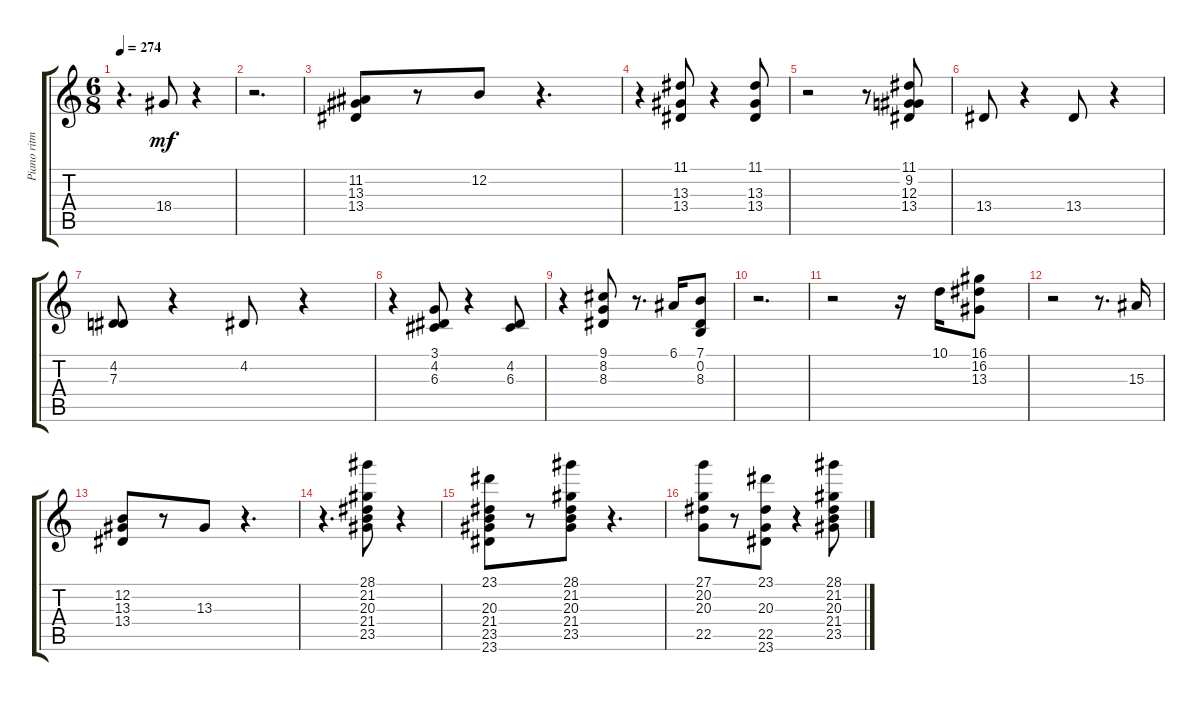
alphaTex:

\track ("Piano ritmo Base" "Piano ritm") {instrument acousticgrandpiano}
\staff {score tabs}
\tuning (E4 B3 G3 D3 A2 E2) {hide}
\ts (6 8)
\tempo 274
\clef g2
\ks c
r.4{d dy mf} 18.4.8 r.4 |
r.2{d} |
(11.2 13.3 13.4).8 r.8 12.2.8 r.4{d} |
r.4 (11.1 13.3 13.4).8 r.4 (11.1 13.3 13.4).8 |
r.2 r.8 (11.1 9.2 12.3 13.4).8 |
13.4.8 r.4 13.4.8 r.4 |
(4.2 7.3).8 r.4 4.2.8 r.4 |
r.4 (3.1 4.2 6.3).8 r.4 (4.2 6.3).8 |
r.4 (9.1 8.2 8.3).8 r.8{d} 6.1.16 (7.1 0.2 8.3).8 |
r.2{d} |
r.2 r.16 10.1.16 (16.1 16.2 13.3).8 |
r.2 r.8{d} 15.3.16 |
(12.2 13.3 13.4).8 r.8 13.3.8 r.4{d} |
r.4{d} (28.1 21.2 20.3 21.4 23.5).8 r.4 |
(23.1 20.3 21.4 23.5 23.6).8 r.8 (28.1 21.2 20.3 21.4 23.5).8 r.4{d} |
(27.1 20.2 20.3 22.5).8 r.8 (23.1 20.3 22.5 23.6).8 r.4 (28.1 21.2 20.3 21.4 23.5).8
